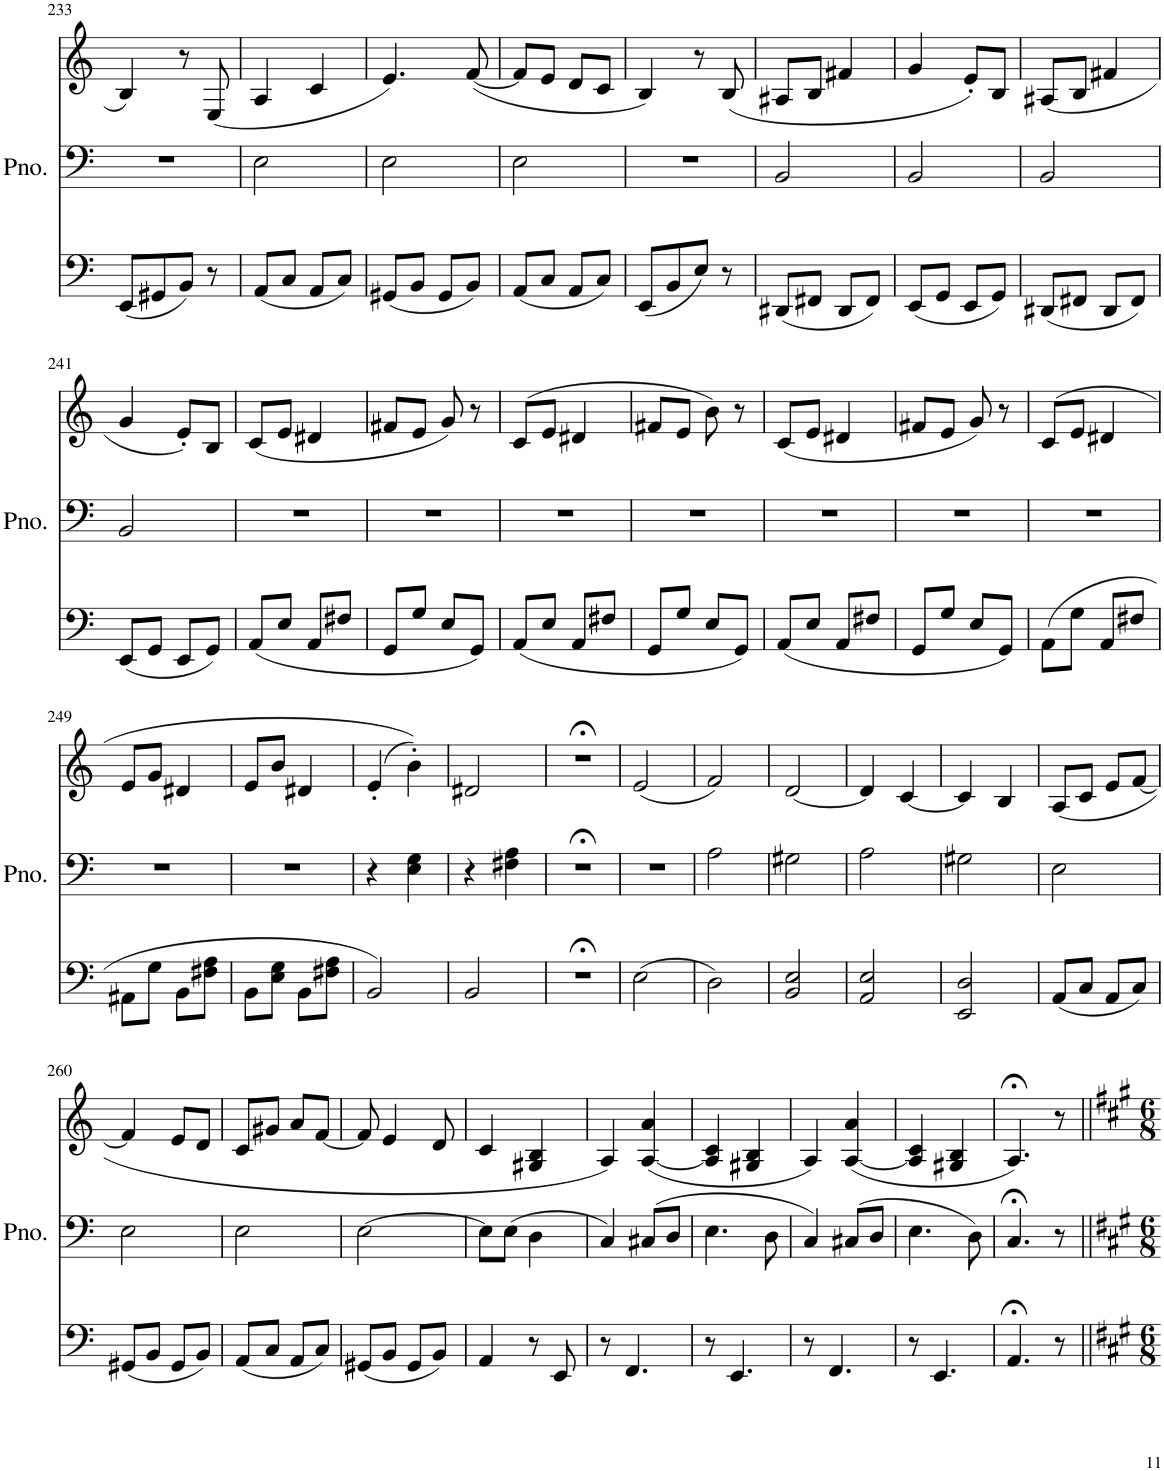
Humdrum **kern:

**kern	**kern	**kern
*part1	*part1	*part1
*staff3	*staff2	*staff1
*I"Piano	*	*
*I'Pno.	*	*
!!LO:PB:g=z
*clefF4	*clefF4	*clefG2
*k[]	*k[]	*k[]
*M2/4	*M2/4	*M2/4
=233	=233	=233
8EE/L	2r	4B/
8GG#X/	.	.
8BB/J	.	8r
8r	.	(8E/
=234	=234	=234
8AA/L	2E\	4A/
8C/J	.	.
8AA/L	.	4c/
8C/J	.	.
=235	=235	=235
8GG#X/L	2E\	4.e/)
8BB/J	.	.
8GG#/L	.	.
8BB/J	.	([8f/
=236	=236	=236
8AA/L	2E\	8f/L]
8C/J	.	8e/J
8AA/L	.	8d/L
8C/J	.	8c/J
=237	=237	=237
8EE/L	2r	4B/)
8BB/	.	.
8E/J	.	8r
8r	.	(8B/
=238	=238	=238
8DD#X/L	2BB/	8A#X/L
8FF#X/J	.	8B/J
8DD#/L	.	4f#X/
8FF#/J	.	.
=239	=239	=239
8EE/L	2BB/	4g/
8GG/J	.	.
8EE/L	.	8e'/L)
8GG/J	.	8B/J
=240	=240	=240
8DD#X/L	2BB/	(8A#X/L
8FF#X/J	.	8B/J
8DD#/L	.	4f#X/
8FF#/J	.	.
!!LO:LB:g=z
=241	=241	=241
8EE/L	2BB/	4g/
8GG/J	.	.
8EE/L	.	8e'/L)
8GG/J	.	8B/J
=242	=242	=242
8AA/L	2r	(8c/L
8E/J	.	8e/J
8AA/L	.	4d#X/
8F#X/J	.	.
=243	=243	=243
8GG/L	2r	8f#X/L
8G/J	.	8e/J
8E/L	.	8g/)
8GG/J	.	8r
=244	=244	=244
8AA/L	2r	(8c/L
8E/J	.	8e/J
8AA/L	.	4d#X/
8F#X/J	.	.
=245	=245	=245
8GG/L	2r	8f#X/L
8G/J	.	8e/J
8E/L	.	8b\)
8GG/J	.	8r
=246	=246	=246
8AA/L	2r	(8c/L
8E/J	.	8e/J
8AA/L	.	4d#X/
8F#X/J	.	.
=247	=247	=247
8GG/L	2r	8f#X/L
8G/J	.	8e/J
8E/L	.	8g/)
8GG/J	.	8r
=248	=248	=248
8AA\L	2r	(8c/L
8G\J	.	8e/J
8AA/L	.	4d#X/
8F#X/J	.	.
!!LO:LB:g=z
=249	=249	=249
8AA#X\L	2r	8e/L
8G\J	.	8g/J
8BB\L	.	4d#X/
8F#X\ 8A\J	.	.
=250	=250	=250
8BB\L	2r	8e/L
8E\ 8G\J	.	8b/J
8BB\L	.	4d#X/
8F#X\ 8A\J	.	.
=251	=251	=251
2BB/	4r	(4e'/
.	4E\ 4G\	4b'\))
=252	=252	=252
2BB/	4r	2d#X/
.	4F#X\ 4A\	.
=253	=253	=253
2r;<	2r;<	2r;<
=254	=254	=254
2E\	2r	(2e/
=255	=255	=255
2D\	2A\	2f/)
=256	=256	=256
2BB/ 2E/	2G#X\	[2d/
=257	=257	=257
2AA/ 2E/	2A\	4d/]
.	.	[4c/
=258	=258	=258
2EE/ 2D/	2G#X\	4c/]
.	.	4B/
=259	=259	=259
8AA/L	2E\	(8A/L
8C/J	.	8c/J
8AA/L	.	8e/L
8C/J	.	[8f/J
!!LO:LB:g=z
=260	=260	=260
8GG#X/L	2E\	4f/]
8BB/J	.	.
8GG#/L	.	8e/L
8BB/J	.	8d/J
=261	=261	=261
8AA/L	2E\	8c/L
8C/J	.	8g#X/J
8AA/L	.	8a/L
8C/J	.	[8f/J
=262	=262	=262
8GG#X/L	[2E\	8f/]
8BB/J	.	4e/
8GG#/L	.	.
8BB/J	.	8d/
=263	=263	=263
4AA/	8E\L]	4c/
.	8E\J	.
8r	4D\	4G#X/ 4B/
8EE/	.	.
=264	=264	=264
8r	4C/	4A/)
4.FF/	.	.
.	8C#X/L	([4A/ 4a/
.	8D/J	.
=265	=265	=265
8r	4.E\	4A/] 4c/
4.EE/	.	.
.	.	4G#X/ 4B/
.	8D\	.
=266	=266	=266
8r	4C/	4A/)
4.FF/	.	.
.	8C#X/L	([4A/ 4a/
.	8D/J	.
=267	=267	=267
8r	4.E\	4A/] 4c/
4.EE/	.	.
.	.	4G#X/ 4B/
.	8D\	.
=268	=268	=268
4.AA;</	4.C;</	4.A;</)
8r	8r	8r
=||	=||	=||
*-	*-	*-
